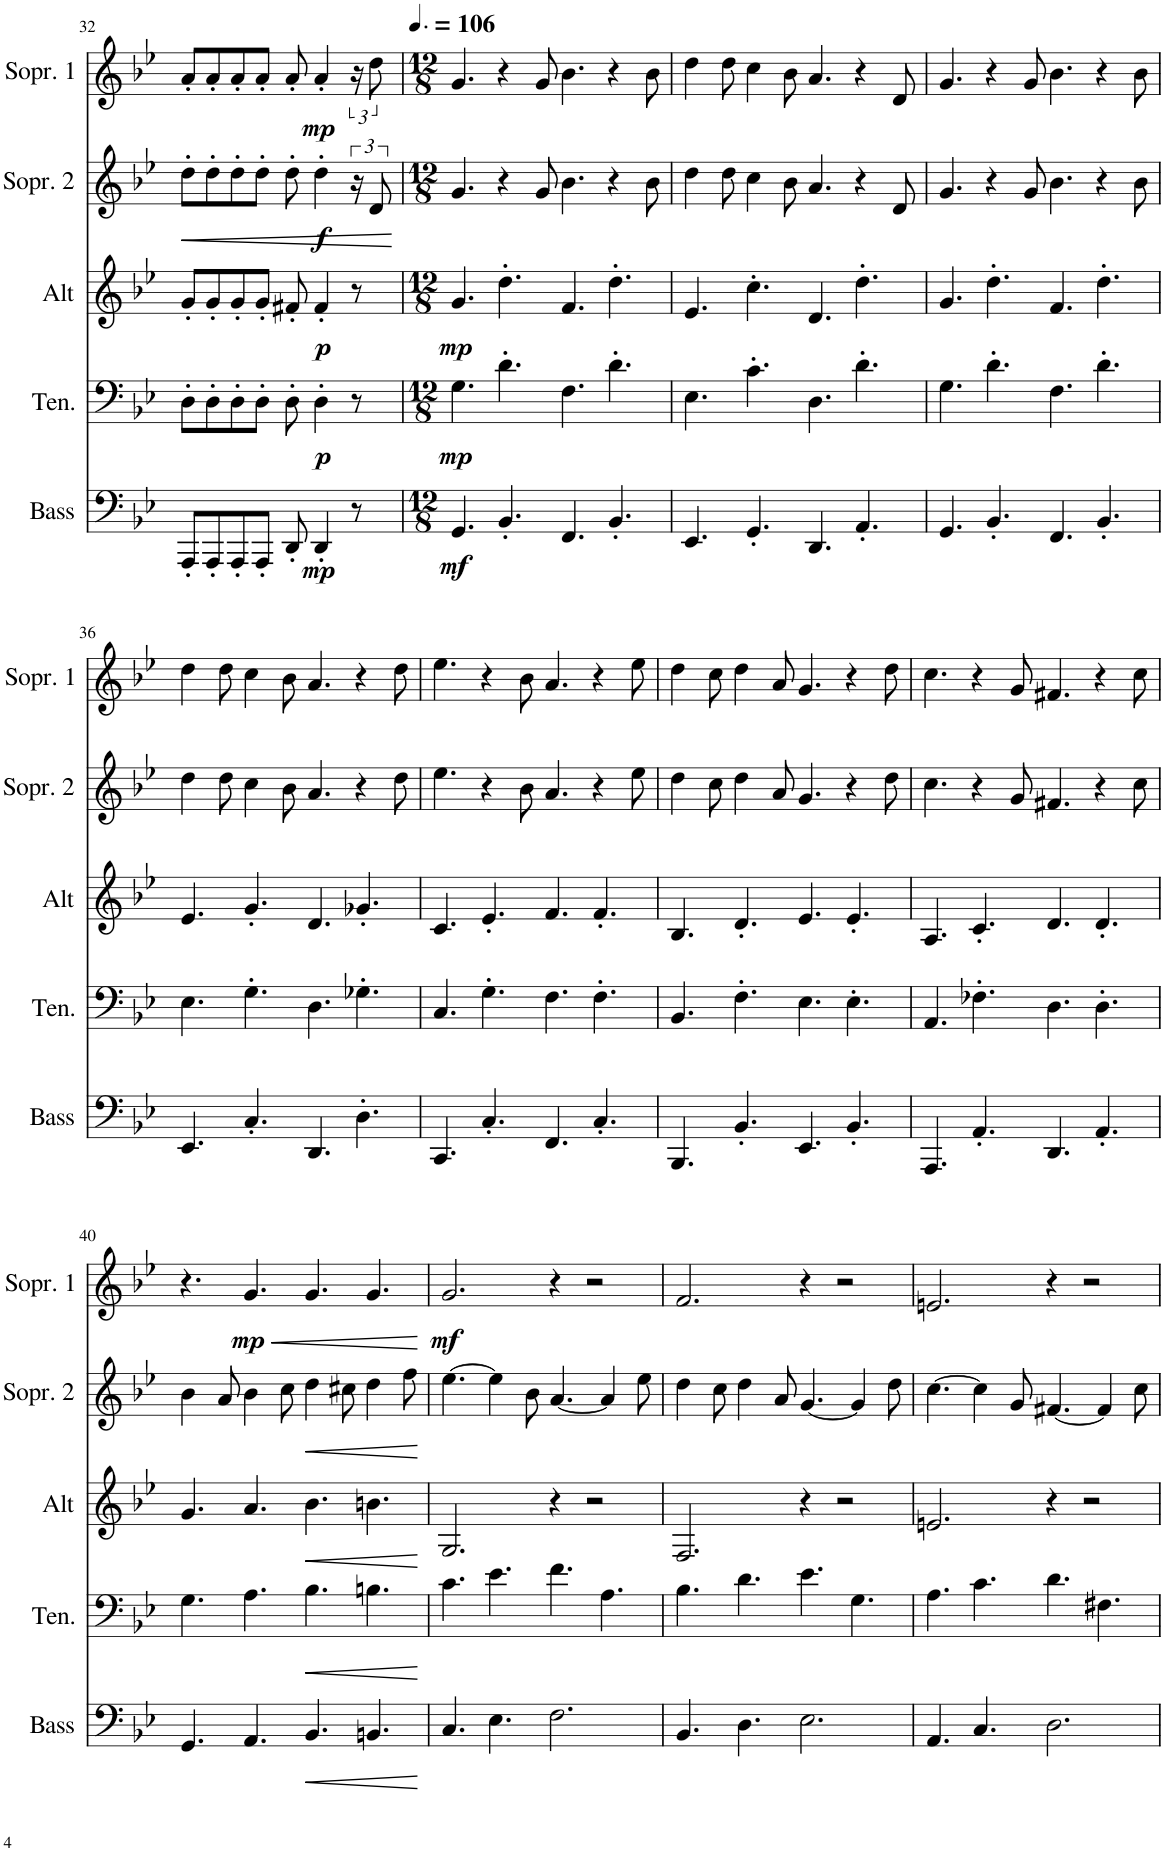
**kern	**dynam	**kern	**dynam	**kern	**dynam	**kern	**dynam	**kern	**dynam
*part5	*part5	*part4	*part4	*part3	*part3	*part2	*part2	*part1	*part1
*staff5	*staff5	*staff4	*staff4	*staff3	*staff3	*staff2	*staff2	*staff1	*staff1
*I"Bass	*	*I"Tenor	*	*I"Alt	*	*I"Sopran 2	*	*I"Sopran 1	*
*I'Bass	*	*I'Ten.	*	*I'Alt	*	*I'Sopr. 2	*	*I'Sopr. 1	*
!!LO:PB:g=z
*clefF4	*	*clefF4	*	*clefG2	*	*clefG2	*	*clefG2	*
*	*	*	*	*ITrd1c2	*	*ITrd1c2	*	*	*
*k[b-e-]	*	*k[b-e-]	*	*k[b-e-]	*	*k[b-e-]	*	*k[b-e-]	*
*M4/4	*	*M4/4	*	*M4/4	*	*M4/4	*	*M4/4	*
=32	=32	=32	=32	=32	=32	=32	=32	=32	=32
!	!	!	!	!	!	!	!LO:HP:b	!	!
8AAA'/L	.	8D'\L	.	8g'/L	.	8dd'\L	<	8a'/L	.
8AAA'/	.	8D'\	.	8g'/	.	8dd'\	.	8a'/	.
8AAA'/	.	8D'\	.	8g'/	.	8dd'\	.	8a'/	.
8AAA'/J	.	8D'\J	.	8g'/J	.	8dd'\J	.	8a'/J	.
8DD'/	.	8D'\	.	8f#X'/	.	8dd'\	.	8a'/	.
!	!LO:DY:b	!	!LO:DY:b	!	!LO:DY:b	!	!LO:DY:b	!	!LO:DY:b
4DD'/	mp	4D'\	p	4f#'/	p	4dd'\	f	4a'/	mp
8r	.	8r	.	8r	.	24r	.	24r	.
.	.	.	.	.	.	12d/	.	12dd\	.
.	.	.	.	.	.	.	[	.	.
=33	=33	=33	=33	=33	=33	=33	=33	=33	=33
*M12/8	*	*M12/8	*	*M12/8	*	*M12/8	*	*M12/8	*
*	*	*	*	*	*	*	*	*MM159	*
!	!LO:DY:b	!	!LO:DY:b	!	!LO:DY:b	!	!	!	!
4.GG/	mf	4.G\	mp	4.g/	mp	4.g/	.	4.g/	.
4.BB-'/	.	4.d'\	.	4.dd'\	.	4r	.	4r	.
.	.	.	.	.	.	8g/	.	8g/	.
4.FF/	.	4.F\	.	4.f/	.	4.b-\	.	4.b-\	.
4.BB-'/	.	4.d'\	.	4.dd'\	.	4r	.	4r	.
.	.	.	.	.	.	8b-\	.	8b-\	.
=34	=34	=34	=34	=34	=34	=34	=34	=34	=34
4.EE-/	.	4.E-\	.	4.e-/	.	4dd\	.	4dd\	.
.	.	.	.	.	.	8dd\	.	8dd\	.
4.GG'/	.	4.c'\	.	4.cc'\	.	4cc\	.	4cc\	.
.	.	.	.	.	.	8b-\	.	8b-\	.
4.DD/	.	4.D\	.	4.d/	.	4.a/	.	4.a/	.
4.AA'/	.	4.d'\	.	4.dd'\	.	4r	.	4r	.
.	.	.	.	.	.	8d/	.	8d/	.
=35	=35	=35	=35	=35	=35	=35	=35	=35	=35
4.GG/	.	4.G\	.	4.g/	.	4.g/	.	4.g/	.
4.BB-'/	.	4.d'\	.	4.dd'\	.	4r	.	4r	.
.	.	.	.	.	.	8g/	.	8g/	.
4.FF/	.	4.F\	.	4.f/	.	4.b-\	.	4.b-\	.
4.BB-'/	.	4.d'\	.	4.dd'\	.	4r	.	4r	.
.	.	.	.	.	.	8b-\	.	8b-\	.
!!LO:LB:g=z
=36	=36	=36	=36	=36	=36	=36	=36	=36	=36
4.EE-/	.	4.E-\	.	4.e-/	.	4dd\	.	4dd\	.
.	.	.	.	.	.	8dd\	.	8dd\	.
4.C'/	.	4.G'\	.	4.g'/	.	4cc\	.	4cc\	.
.	.	.	.	.	.	8b-\	.	8b-\	.
4.DD/	.	4.D\	.	4.d/	.	4.a/	.	4.a/	.
4.D'\	.	4.G-X'\	.	4.g-X'/	.	4r	.	4r	.
.	.	.	.	.	.	8dd\	.	8dd\	.
=37	=37	=37	=37	=37	=37	=37	=37	=37	=37
4.CC/	.	4.C/	.	4.c/	.	4.ee-\	.	4.ee-\	.
4.C'/	.	4.G'\	.	4.e-'/	.	4r	.	4r	.
.	.	.	.	.	.	8b-\	.	8b-\	.
4.FF/	.	4.F\	.	4.f/	.	4.a/	.	4.a/	.
4.C'/	.	4.F'\	.	4.f'/	.	4r	.	4r	.
.	.	.	.	.	.	8ee-\	.	8ee-\	.
=38	=38	=38	=38	=38	=38	=38	=38	=38	=38
4.BBB-/	.	4.BB-/	.	4.B-/	.	4dd\	.	4dd\	.
.	.	.	.	.	.	8cc\	.	8cc\	.
4.BB-'/	.	4.F'\	.	4.d'/	.	4dd\	.	4dd\	.
.	.	.	.	.	.	8a/	.	8a/	.
4.EE-/	.	4.E-\	.	4.e-/	.	4.g/	.	4.g/	.
4.BB-'/	.	4.E-'\	.	4.e-'/	.	4r	.	4r	.
.	.	.	.	.	.	8dd\	.	8dd\	.
=39	=39	=39	=39	=39	=39	=39	=39	=39	=39
4.AAA/	.	4.AA/	.	4.A/	.	4.cc\	.	4.cc\	.
4.AA'/	.	4.F-X'\	.	4.c'/	.	4r	.	4r	.
.	.	.	.	.	.	8g/	.	8g/	.
4.DD/	.	4.D\	.	4.d/	.	4.f#X/	.	4.f#X/	.
4.AA'/	.	4.D'\	.	4.d'/	.	4r	.	4r	.
.	.	.	.	.	.	8cc\	.	8cc\	.
!!LO:LB:g=z
=40	=40	=40	=40	=40	=40	=40	=40	=40	=40
4.GG/	.	4.G\	.	4.g/	.	4b-\	.	4.r	.
.	.	.	.	.	.	8a/	.	.	.
!	!	!	!	!	!	!	!	!	!LO:HP:b
!	!	!	!	!	!	!	!	!	!LO:DY:n=1:b
4.AA/	.	4.A\	.	4.a/	.	4b-\	.	4.g/	< mp
.	.	.	.	.	.	8cc\	.	.	.
!	!LO:HP:b	!	!LO:HP:b	!	!LO:HP:b	!	!LO:HP:b	!	!
4.BB-/	<	4.B-\	<	4.b-\	<	4dd\	<	4.g/	.
.	.	.	.	.	.	8cc#X\	.	.	.
4.BBn/	.	4.Bn\	.	4.bn\	.	4dd\	.	4.g/	.
.	.	.	.	.	.	8ff\	.	.	.
.	[	.	[	.	[	.	[	.	[
=41	=41	=41	=41	=41	=41	=41	=41	=41	=41
!	!	!	!	!	!	!	!	!	!LO:DY:b
4.C/	.	4.c\	.	2.G/	.	[4.ee-\	.	2.g/	mf
4.E-\	.	4.e-\	.	.	.	4ee-\]	.	.	.
.	.	.	.	.	.	8b-\	.	.	.
2.F\	.	4.f\	.	4r	.	[4.a/	.	4r	.
.	.	.	.	2r	.	.	.	2r	.
.	.	4.A\	.	.	.	4a/]	.	.	.
.	.	.	.	.	.	8ee-\	.	.	.
=42	=42	=42	=42	=42	=42	=42	=42	=42	=42
4.BB-/	.	4.B-\	.	2.F/	.	4dd\	.	2.f/	.
.	.	.	.	.	.	8cc\	.	.	.
4.D\	.	4.d\	.	.	.	4dd\	.	.	.
.	.	.	.	.	.	8a/	.	.	.
2.E-\	.	4.e-\	.	4r	.	[4.g/	.	4r	.
.	.	.	.	2r	.	.	.	2r	.
.	.	4.G\	.	.	.	4g/]	.	.	.
.	.	.	.	.	.	8dd\	.	.	.
=43	=43	=43	=43	=43	=43	=43	=43	=43	=43
4.AA/	.	4.A\	.	2.en/	.	[4.cc\	.	2.en/	.
4.C/	.	4.c\	.	.	.	4cc\]	.	.	.
.	.	.	.	.	.	8g/	.	.	.
2.D\	.	4.d\	.	4r	.	[4.f#X/	.	4r	.
.	.	.	.	2r	.	.	.	2r	.
.	.	4.F#X\	.	.	.	4f#/]	.	.	.
.	.	.	.	.	.	8cc\	.	.	.
=	=	=	=	=	=	=	=	=	=
*-	*-	*-	*-	*-	*-	*-	*-	*-	*-
